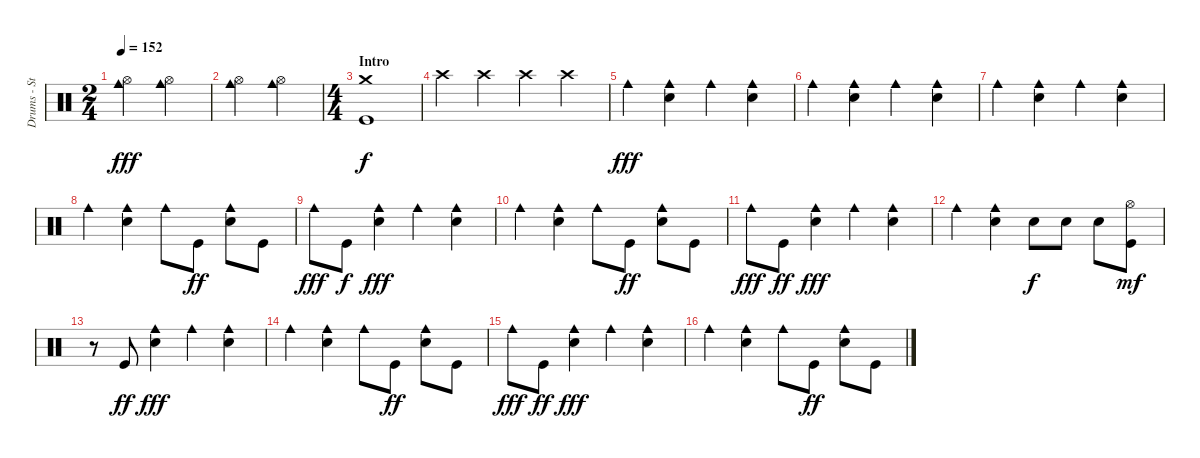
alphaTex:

\track ("Drums - Steven Adler" "Drums - St") {instrument percussion}
\staff {score}
\articulation defaults
\ts (2 4)
\tempo 152
\clef neutral
\ks c
("Hi-Hat (open)" "Cowbell medium (hit)").4{dy fff} ("Hi-Hat (open)" "Cowbell medium (hit)").4 |
("Hi-Hat (open)" "Cowbell medium (hit)").4 ("Hi-Hat (open)" "Cowbell medium (hit)").4 |
\ts (4 4)
\section ("" "Intro")
("Crash medium (hit)" "Kick (hit)").1{dy f} |
"Crash high (hit)".4 "Crash high (hit)".4 "Crash high (hit)".4 "Crash high (hit)".4 |
"Cowbell medium (hit)".4{dy fff} ("Cowbell medium (hit)" "Snare (hit) 2").4 "Cowbell medium (hit)".4 ("Cowbell medium (hit)" "Snare (hit) 2").4 |
"Cowbell medium (hit)".4 ("Cowbell medium (hit)" "Snare (hit) 2").4 "Cowbell medium (hit)".4 ("Cowbell medium (hit)" "Snare (hit) 2").4 |
"Cowbell medium (hit)".4 ("Cowbell medium (hit)" "Snare (hit) 2").4 "Cowbell medium (hit)".4 ("Cowbell medium (hit)" "Snare (hit) 2").4 |
"Cowbell medium (hit)".4 ("Cowbell medium (hit)" "Snare (hit) 2").4 "Cowbell medium (hit)".8 "Kick (hit)".8{dy ff} ("Cowbell medium (hit)" "Snare (hit) 2").8 "Kick (hit)".8 |
"Cowbell medium (hit)".8{dy fff} "Kick (hit)".8{dy f} ("Cowbell medium (hit)" "Snare (hit) 2").4{dy fff} "Cowbell medium (hit)".4 ("Cowbell medium (hit)" "Snare (hit) 2").4 |
"Cowbell medium (hit)".4 ("Cowbell medium (hit)" "Snare (hit) 2").4 "Cowbell medium (hit)".8 "Kick (hit)".8{dy ff} ("Cowbell medium (hit)" "Snare (hit) 2").8 "Kick (hit)".8 |
"Cowbell medium (hit)".8{dy fff} "Kick (hit)".8{dy ff} ("Cowbell medium (hit)" "Snare (hit) 2").4{dy fff} "Cowbell medium (hit)".4 ("Cowbell medium (hit)" "Snare (hit) 2").4 |
"Cowbell medium (hit)".4 ("Cowbell medium (hit)" "Snare (hit) 2").4 "Snare (hit) 2".8{dy f} "Snare (hit) 2".8 "Snare (hit) 2".8 ("Hi-Hat (open)" "Kick (hit)").8{dy mf} |
r.8 "Kick (hit)".8{dy ff} ("Cowbell medium (hit)" "Snare (hit) 2").4{dy fff} "Cowbell medium (hit)".4 ("Cowbell medium (hit)" "Snare (hit) 2").4 |
"Cowbell medium (hit)".4 ("Cowbell medium (hit)" "Snare (hit) 2").4 "Cowbell medium (hit)".8 "Kick (hit)".8{dy ff} ("Cowbell medium (hit)" "Snare (hit) 2").8 "Kick (hit)".8 |
"Cowbell medium (hit)".8{dy fff} "Kick (hit)".8{dy ff} ("Cowbell medium (hit)" "Snare (hit) 2").4{dy fff} "Cowbell medium (hit)".4 ("Cowbell medium (hit)" "Snare (hit) 2").4 |
"Cowbell medium (hit)".4 ("Cowbell medium (hit)" "Snare (hit) 2").4 "Cowbell medium (hit)".8 "Kick (hit)".8{dy ff} ("Cowbell medium (hit)" "Snare (hit) 2").8 "Kick (hit)".8
